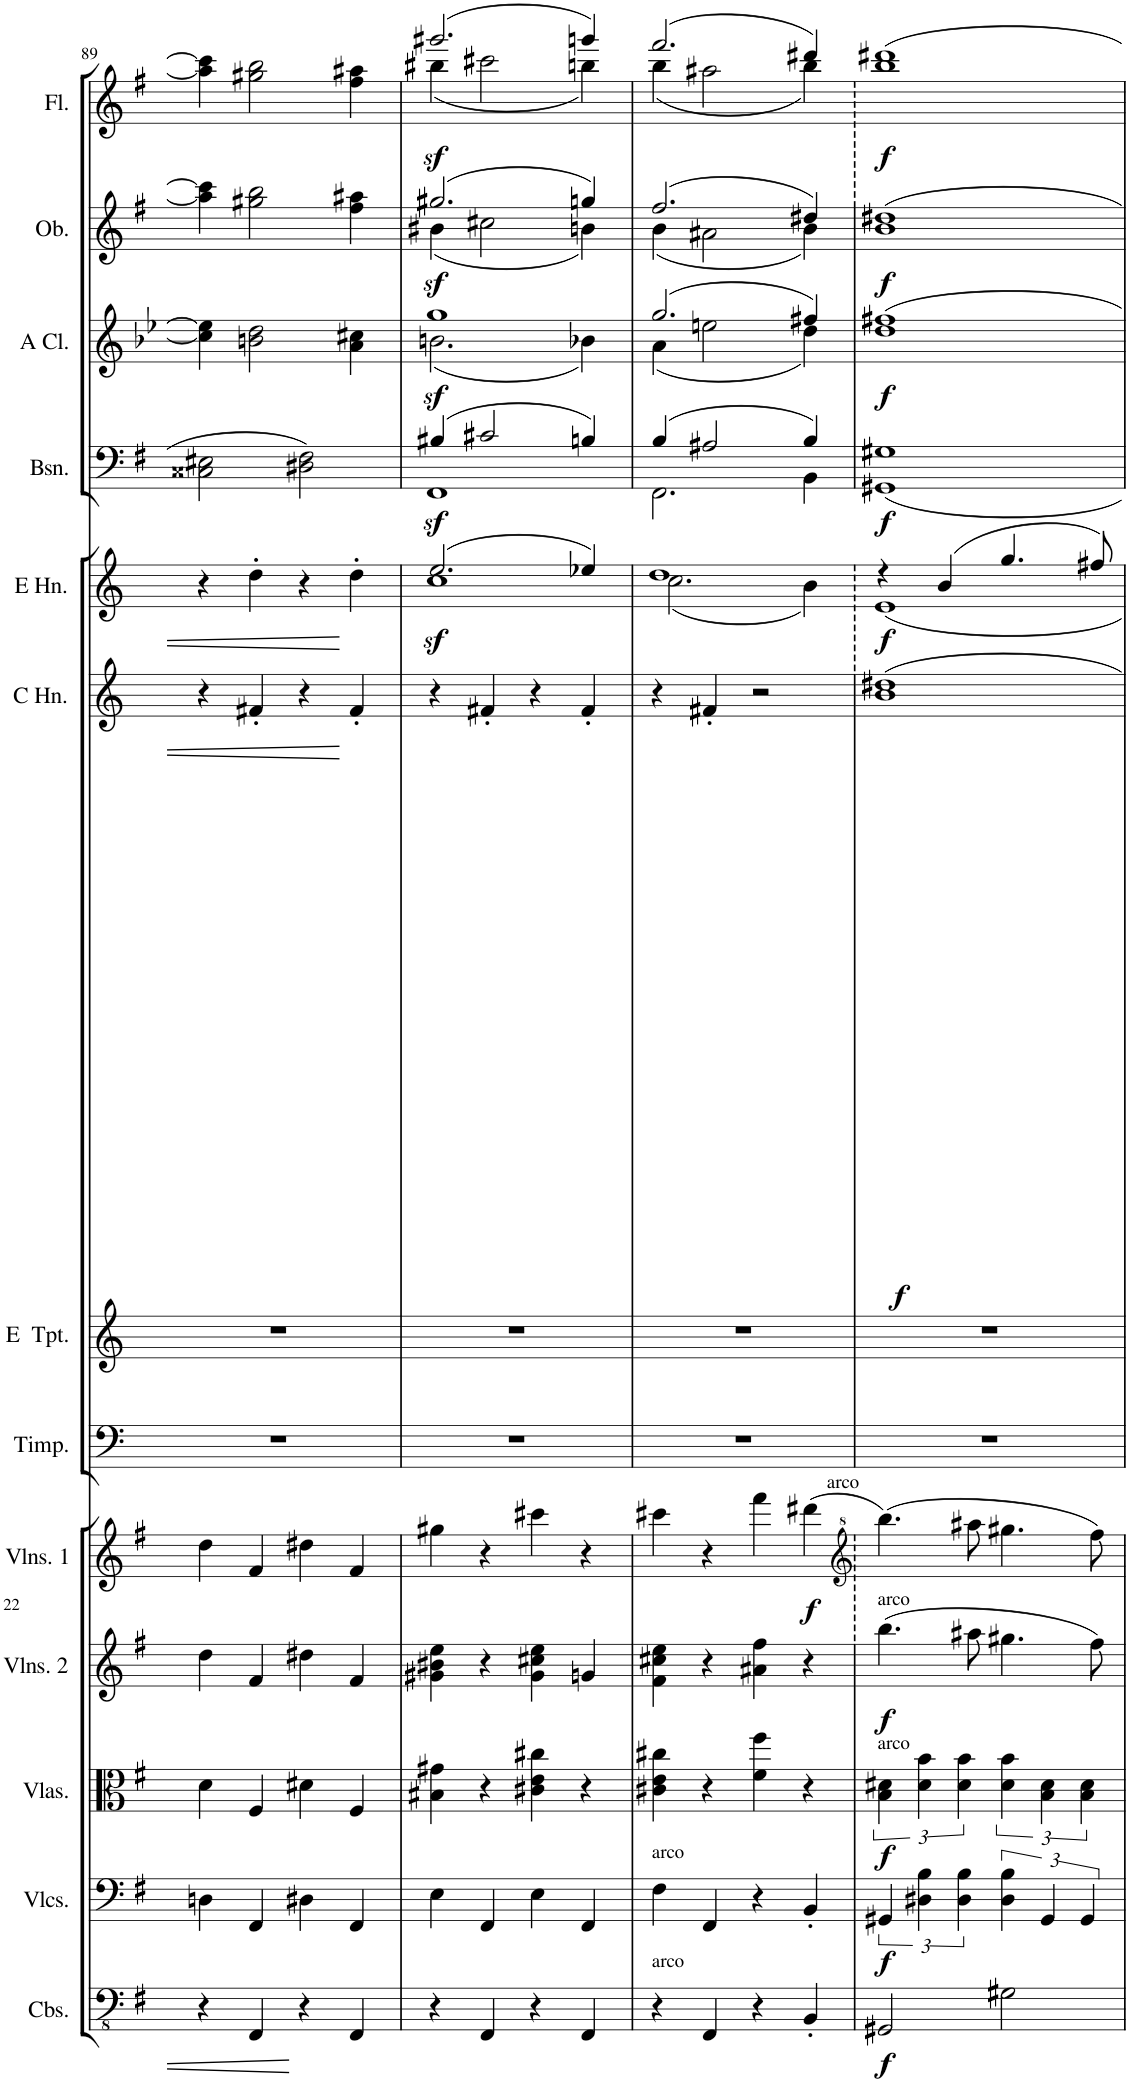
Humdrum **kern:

**kern	**dynam	**kern	**dynam	**kern	**dynam	**kern	**dynam	**kern	**dynam	**kern	**kern	**kern	**dynam	**kern	**dynam	**kern	**dynam	**kern	**dynam	**kern	**dynam	**kern	**dynam
*part13	*part13	*part12	*part12	*part11	*part11	*part10	*part10	*part9	*part9	*part8	*part7	*part6	*part6	*part5	*part5	*part4	*part4	*part3	*part3	*part2	*part2	*part1	*part1
*staff13	*staff13	*staff12	*staff12	*staff11	*staff11	*staff10	*staff10	*staff9	*staff9	*staff8	*staff7	*staff6	*staff6	*staff5	*staff5	*staff4	*staff4	*staff3	*staff3	*staff2	*staff2	*staff1	*staff1
*I"Contrabasses	*	*I"Violoncellos	*	*I"Violas	*	*I"Violins 2	*	*I"Violins 1	*	*I"Timpani in B and E	*I"Trumpet 1 2 in E	*I"Horn 3 4  in C	*	*I"Horn 1 2 in E	*	*I"Bassoon 1 2	*	*I"A Clarinet 1 2	*	*I"Oboe 1 2	*	*I"Flute 1 2	*
*I'Cbs.	*	*I'Vlcs.	*	*I'Vlas.	*	*I'Vlns. 2	*	*I'Vlns. 1	*	*I'Timp.	*	*	*	*	*	*I'Bsn.	*	*I'A Cl.	*	*I'Ob.	*	*I'Fl.	*
!!LO:PB:g=z
*clefFv4	*	*clefF4	*	*clefC3	*	*clefG2	*	*clefG2	*	*clefF4	*clefG2	*clefG2	*	*clefG2	*	*clefF4	*	*clefG2	*	*clefG2	*	*clefG2	*
*	*	*	*	*	*	*	*	*	*	*	*Trd-2c-4	*Trd4c7	*	*Trd5c8	*	*	*	*Trd2c3	*	*	*	*	*
*k[f#]	*	*k[f#]	*	*k[f#]	*	*k[f#]	*	*k[f#]	*	*k[]	*k[]	*k[]	*	*k[]	*	*k[f#]	*	*k[b-e-]	*	*k[f#]	*	*k[f#]	*
*M4/4	*	*M4/4	*	*M4/4	*	*M4/4	*	*M4/4	*	*M4/4	*M4/4	*M4/4	*	*M4/4	*	*M4/4	*	*M4/4	*	*M4/4	*	*M4/4	*
*met(c|)	*	*met(c|)	*	*met(c|)	*	*met(c|)	*	*met(c|)	*	*met(c|)	*met(c|)	*met(c|)	*	*met(c|)	*	*met(c|)	*	*met(c|)	*	*met(c|)	*	*met(c|)	*
=89	=89	=89	=89	=89	=89	=89	=89	=89	=89	=89	=89	=89	=89	=89	=89	=89	=89	=89	=89	=89	=89	=89	=89
4r	.	4Dn\	.	4d\	.	4dd\	.	4dd\	.	1r	1r	4r	.	4r	.	2C##X\ 2E#X\	.	4cc#\] 4ee\]	.	4aa#\] 4ccc#\]	.	4aa#\] 4ccc#\]	.
4FFF#/	.	4FF#/	.	4F#/	.	4f#/	.	4f#/	.	.	.	4f#X'/	.	4dd'\	.	.	.	2bn\ 2dd\	.	2gg#X\ 2bb\	.	2gg#X\ 2bb\	.
4r	.	4D#X\	.	4d#X\	.	4dd#X\	.	4dd#X\	.	.	.	4r	.	4r	.	2D#X\ 2F#\	.	.	.	.	.	.	.
4FFF#/	.	4FF#/	.	4F#/	.	4f#/	.	4f#/	.	.	.	4f#'/	.	4dd'\	.	.	.	4a\ 4cc#X\	.	4ff#\ 4aa#X\	.	4ff#\ 4aa#X\	.
=90	=90	=90	=90	=90	=90	=90	=90	=90	=90	=90	=90	=90	=90	=90	=90	=90	=90	=90	=90	=90	=90	=90	=90
*	*	*	*	*	*	*	*	*	*	*	*	*	*	*^	*	*^	*	*^	*	*^	*	*^	*
!	!	!	!	!	!	!	!	!	!	!	!	!	!	!	!	!LO:DY:b	!	!	!LO:DY:b	!	!	!LO:DY:b	!	!	!LO:DY:b	!	!	!LO:DY:b
4r	.	4E\	.	4B#X\ 4g#X\	.	4g#X\ 4b#X\ 4ee\	.	4gg#X\	.	1r	1r	4r	.	(2.ee/	1cc	sf	(4B#X/	1FF#	sf	1gg	(2.bn\	sf	(2.gg#X/	(4b#X\	sf	(2.ggg#X/	(4bb#X\	sf
4FFF#/	.	4FF#/	.	4r	.	4r	.	4r	.	.	.	4f#X'/	.	.	.	.	2c#X/	.	.	.	.	.	.	2cc#X\	.	.	2ccc#X\	.
4r	.	4E\	.	4c#X\ 4e\ 4cc#X\	.	4g#\ 4cc#X\ 4ee\	.	4ccc#X\	.	.	.	4r	.	.	.	.	.	.	.	.	.	.	.	.	.	.	.	.
4FFF#/	.	4FF#/	.	4r	.	4gn/	.	4r	.	.	.	4f#'/	.	4ee-X/)	.	.	4Bn/)	.	.	.	4b-X\)	.	4ggn/)	4bn\)	.	4gggn/)	4bbn\)	.
=91	=91	=91	=91	=91	=91	=91	=91	=91	=91	=91	=91	=91	=91	=91	=91	=91	=91	=91	=91	=91	=91	=91	=91	=91	=91	=91	=91	=91
!	!	!LO:TX:a:t=arco	!	!	!	!	!	!	!	!	!	!	!	!	!	!	!	!	!	!	!	!	!	!	!	!	!	!
!LO:TX:a:t=arco	!	!	!	!	!	!	!	!	!	!	!	!	!	!	!	!	!	!	!	!	!	!	!	!	!	!	!	!
4r	.	4F#\	.	4c#X\ 4e\ 4cc#X\	.	4f#\ 4cc#X\ 4ee\	.	4ccc#X\	.	1r	1r	4r	.	1dd	(2.cc\	.	(4B/	2.FF#\	.	(2.gg/	(4a\	.	(2.ff#/	(4b\	.	(2.fff#/	(4bb\	.
4FFF#/	.	4FF#/	.	4r	.	4r	.	4r	.	.	.	4f#X'/	.	.	.	.	2A#X/	.	.	.	2een\	.	.	2a#X\	.	.	2aa#X\	.
4r	.	4r	.	4f#\ 4ff#\	.	4a#X\ 4ff#\	.	4fff#\	.	.	.	2r	.	.	.	.	.	.	.	.	.	.	.	.	.	.	.	.
!	!	!	!	!	!	!	!	!LO:TX:a:t=arco	!	!	!	!	!	!	!	!	!	!	!	!	!	!	!	!	!	!	!	!
!	!	!	!	!	!	!	!	!	!LO:DY:b	!	!	!	!	!	!	!	!	!	!	!	!	!	!	!	!	!	!	!
4BBB'/	.	4BB'/	.	4r	.	4r	.	(4ddd#X\	f	.	.	.	.	.	4b\)	.	4B/)	4BB\	.	4ff#X/)	4dd\)	.	4dd#X/)	4b\)	.	4ddd#X/)	4bb\)	.
*	*	*	*	*	*	*	*	*	*	*	*	*	*	*	*	*	*v	*v	*	*	*	*	*	*	*	*	*	*
=92	=92	=92	=92	=92	=92	=92	=92	=92	=92	=92	=92	=92	=92	=92	=92	=92	=92	=92	=92	=92	=92	=92	=92	=92	=92	=92	=92
*	*	*	*	*	*	*	*	*clefG^2	*	*	*	*	*	*	*	*	*	*	*	*	*	*	*	*	*	*	*
*	*	*	*	*	*	*	*	*	*	*	*	*	*	*	*	*	*^	*	*	*	*	*	*	*	*	*	*
!	!	!	!	!	!	!LO:TX:a:t=arco	!	!	!	!	!	!	!	!	!	!	!	!	!	!	!	!	!	!	!	!	!	!
!	!	!	!	!LO:TX:a:t=arco	!	!	!	!	!	!	!	!	!	!	!	!	!	!	!	!	!	!	!	!	!	!	!	!
!	!LO:DY:b	!	!LO:DY:b	!	!LO:DY:b	!	!LO:DY:b	!	!	!	!	!	!LO:DY:b	!	!	!LO:DY:b	!	!	!LO:DY:b	!	!	!LO:DY:b	!	!	!LO:DY:b	!	!	!LO:DY:b
*	*	*	*	*	*	*	*	*	*	*	*	*	*	*	*	*	*v	*v	*	*	*	*	*	*	*	*	*	*
2GGG#X/	f	6GG#X/	f	6B\ 6d#X\	f	(4.bb\	f	(4.bbb\)	.	1r	1r	1b 1dd#X	f	4r	1e	f	1GG#X 1G#X	f	1ff#X	1dd	f	1dd#X	1b	f	1ddd#X	1bb	f
.	.	6D#X\ 6B\	.	6d#\ 6b\	.	.	.	.	.	.	.	.	.	.	.	.	.	.	.	.	.	.	.	.	.	.	.
.	.	.	.	.	.	.	.	.	.	.	.	.	.	(4b/	.	.	.	.	.	.	.	.	.	.	.	.	.
.	.	6D#\ 6B\	.	6d#\ 6b\	.	.	.	.	.	.	.	.	.	.	.	.	.	.	.	.	.	.	.	.	.	.	.
.	.	.	.	.	.	8aa#X\	.	8aaa#X\	.	.	.	.	.	.	.	.	.	.	.	.	.	.	.	.	.	.	.
2GG#X\	.	6D#\ 6B\	.	6d#\ 6b\	.	4.gg#X\	.	4.ggg#X\	.	.	.	.	.	4.gg/	.	.	.	.	.	.	.	.	.	.	.	.	.
.	.	6GG#/	.	6B\ 6d#\	.	.	.	.	.	.	.	.	.	.	.	.	.	.	.	.	.	.	.	.	.	.	.
.	.	6GG#/	.	6B\ 6d#\	.	.	.	.	.	.	.	.	.	.	.	.	.	.	.	.	.	.	.	.	.	.	.
.	.	.	.	.	.	8ff#\)	.	8fff#\)	.	.	.	.	.	8ff#X/)	.	.	.	.	.	.	.	.	.	.	.	.	.
*	*	*	*	*	*	*	*	*	*	*	*	*	*	*	*	*	*	*	*v	*v	*	*	*	*	*v	*v	*
*	*	*	*	*	*	*	*	*	*	*	*	*	*	*v	*v	*	*	*	*	*	*v	*v	*	*	*
=	=	=	=	=	=	=	=	=	=	=	=	=	=	=	=	=	=	=	=	=	=	=	=
*-	*-	*-	*-	*-	*-	*-	*-	*-	*-	*-	*-	*-	*-	*-	*-	*-	*-	*-	*-	*-	*-	*-	*-
